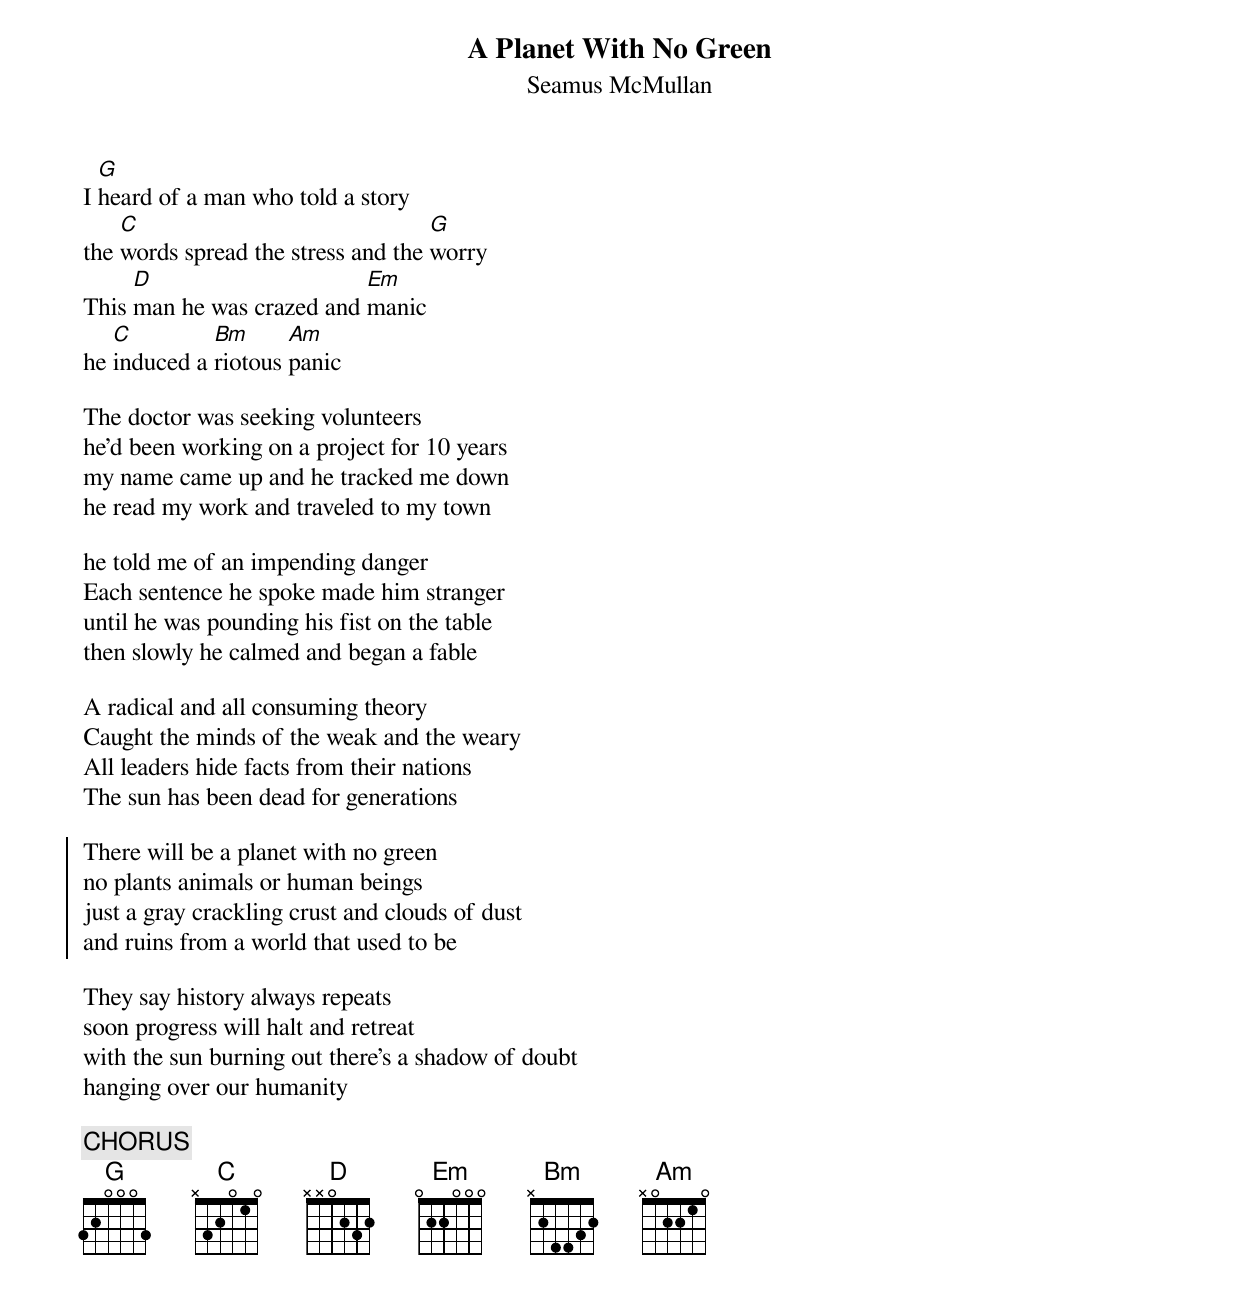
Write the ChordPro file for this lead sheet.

{t: A Planet With No Green}
{st: Seamus McMullan}

I [G]heard of a man who told a story
the [C]words spread the stress and the [G]worry
This [D]man he was crazed and [Em]manic
he [C]induced a [Bm]riotous [Am]panic

The doctor was seeking volunteers
he'd been working on a project for 10 years
my name came up and he tracked me down
he read my work and traveled to my town

he told me of an impending danger
Each sentence he spoke made him stranger
until he was pounding his fist on the table
then slowly he calmed and began a fable

A radical and all consuming theory
Caught the minds of the weak and the weary
All leaders hide facts from their nations
The sun has been dead for generations

{soc}
There will be a planet with no green
no plants animals or human beings
just a gray crackling crust and clouds of dust
and ruins from a world that used to be
{eoc}

They say history always repeats
soon progress will halt and retreat
with the sun burning out there's a shadow of doubt
hanging over our humanity

{C: CHORUS}
